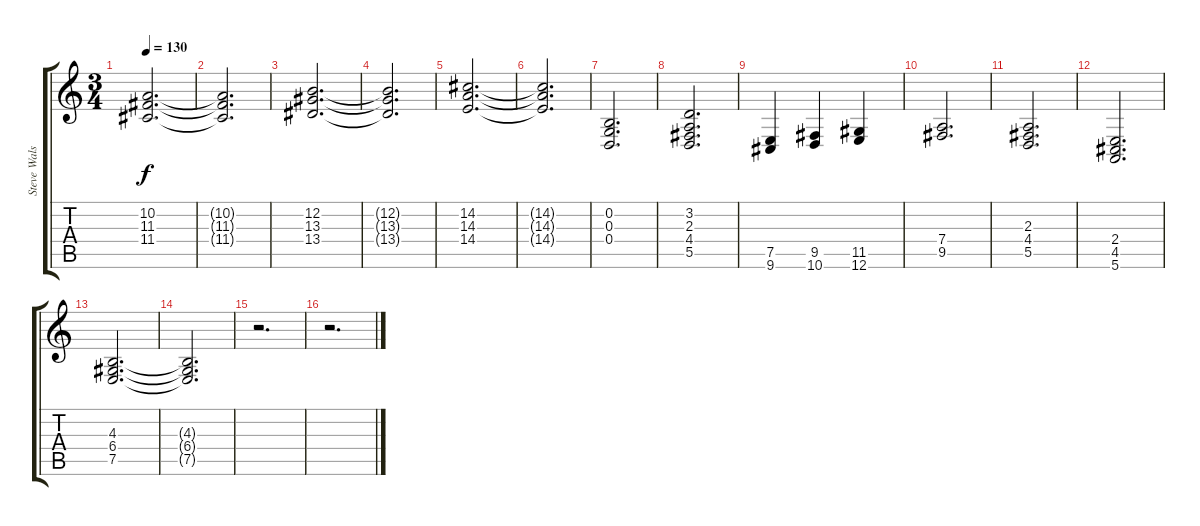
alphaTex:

\track ("Steve Walsh (Organ)" "Steve Wals") {instrument drawbarorgan}
\staff {score tabs}
\tuning (E4 B3 G3 D3 A2 E2) {hide}
\ts (3 4)
\tempo 130
\clef g2
\ks c
(10.2 11.3 11.4).2{d dy f} |
(10.2{t} 11.3{t} 11.4{t}).2{d} |
(12.2 13.3 13.4).2{d} |
(12.2{t} 13.3{t} 13.4{t}).2{d} |
(14.2 14.3 14.4).2{d} |
(14.2{t} 14.3{t} 14.4{t}).2{d} |
(0.2 0.3 0.4).2{d} |
(3.2 2.3 4.4 5.5).2{d} |
(7.5 9.6).4 (9.5 10.6).4 (11.5 12.6).4 |
(7.4 9.5).2{d} |
(2.3 4.4 5.5).2{d} |
(2.4 4.5 5.6).2{d} |
(4.3 6.4 7.5).2{d} |
(4.3{t} 6.4{t} 7.5{t}).2{d} |
r.2{d} |
r.2{d}
